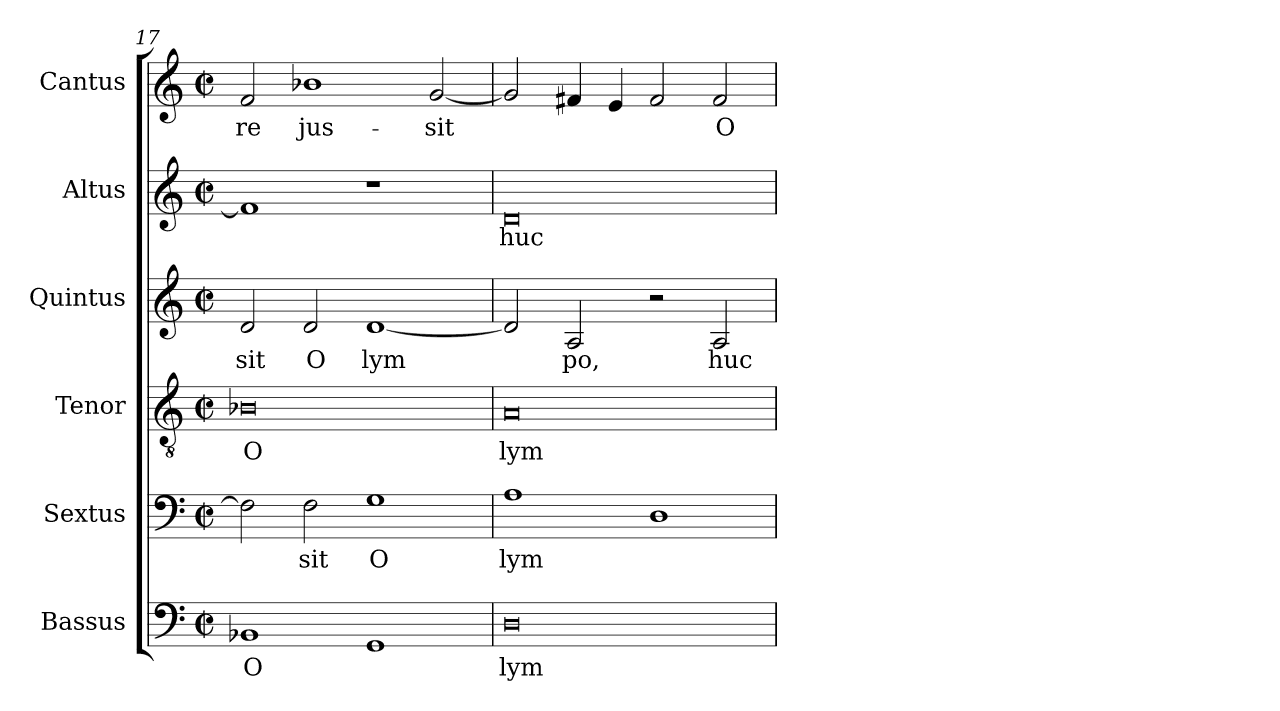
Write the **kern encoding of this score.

**kern	**text	**kern	**text	**kern	**text	**kern	**text	**kern	**text	**kern	**text
*part6	*part6	*part5	*part5	*part4	*part4	*part3	*part3	*part2	*part2	*part1	*part1
*staff6	*staff6	*staff5	*staff5	*staff4	*staff4	*staff3	*staff3	*staff2	*staff2	*staff1	*staff1
*I"Bassus	*	*I"Sextus	*	*I"Tenor	*	*I"Quintus	*	*I"Altus	*	*I"Cantus	*
*I'Bassus	*	*I'Sextus	*	*I'Tenor	*	*I'Quintus	*	*I'Altus	*	*I'Cantus	*
*clefF4	*	*clefF4	*	*clefGv2	*	*clefG2	*	*clefG2	*	*clefG2	*
*k[]	*	*k[]	*	*k[]	*	*k[]	*	*k[]	*	*k[]	*
*C:	*	*C:	*	*C:	*	*C:	*	*C:	*	*C:	*
*M2/2	*	*M2/2	*	*M2/2	*	*M2/2	*	*M2/2	*	*M2/2	*
*met(c|)	*	*met(c|)	*	*met(c|)	*	*met(c|)	*	*met(c|)	*	*met(c|)	*
=17	=17	=17	=17	=17	=17	=17	=17	=17	=17	=17	=17
!	!LO:LY:b	!	!LO:LY:b:cj	!	!LO:LY:b:cj	!	!LO:LY:b:cj	!	!LO:LY:b:cj	!	!LO:LY:b:cj
1BB-X	O	2F\]	.	0B-X	O	2d/	sit	1f]	.	2f/	-re
!	!	!	!LO:LY:b:cj	!	!	!	!LO:LY:b:cj	!	!	!	!LO:LY:b:cj
.	.	2F\	sit	.	.	2d/	O	.	.	1b-X	jus-
!	!LO:LY:b	!	!LO:LY:b:cj	!	!	!	!LO:LY:b:cj	!	!	!	!
1GG	.	1G	O	.	.	[<1d	lym	1r	.	.	.
!	!	!	!	!	!	!	!	!	!	!	!LO:LY:b:cj
.	.	.	.	.	.	.	.	.	.	[<2g/	-sit
=18	=18	=18	=18	=18	=18	=18	=18	=18	=18	=18	=18
!	!LO:LY:b	!	!LO:LY:b:cj	!	!LO:LY:b:cj	!	!LO:LY:b:cj	!	!LO:LY:b:cj	!	!LO:LY:b:cj
0D	lym	1A	lym	0A	lym	2d/]	.	0d	huc	2g/]	.
!	!	!	!	!	!	!	!LO:LY:b:cj	!	!	!	!LO:LY:b:cj
.	.	.	.	.	.	2A/	po,	.	.	4f#X/	.
!	!	!	!	!	!	!	!	!	!	!	!LO:LY:b:cj
.	.	.	.	.	.	.	.	.	.	4e/	.
!	!	!	!LO:LY:b:cj	!	!	!	!	!	!	!	!LO:LY:b:cj
.	.	1D	.	.	.	2r	.	.	.	2f#/	.
!	!	!	!	!	!	!	!LO:LY:b:cj	!	!	!	!LO:LY:b:cj
.	.	.	.	.	.	2A/	huc	.	.	2f#/	O-
=	=	=	=	=	=	=	=	=	=	=	=
*-	*-	*-	*-	*-	*-	*-	*-	*-	*-	*-	*-
